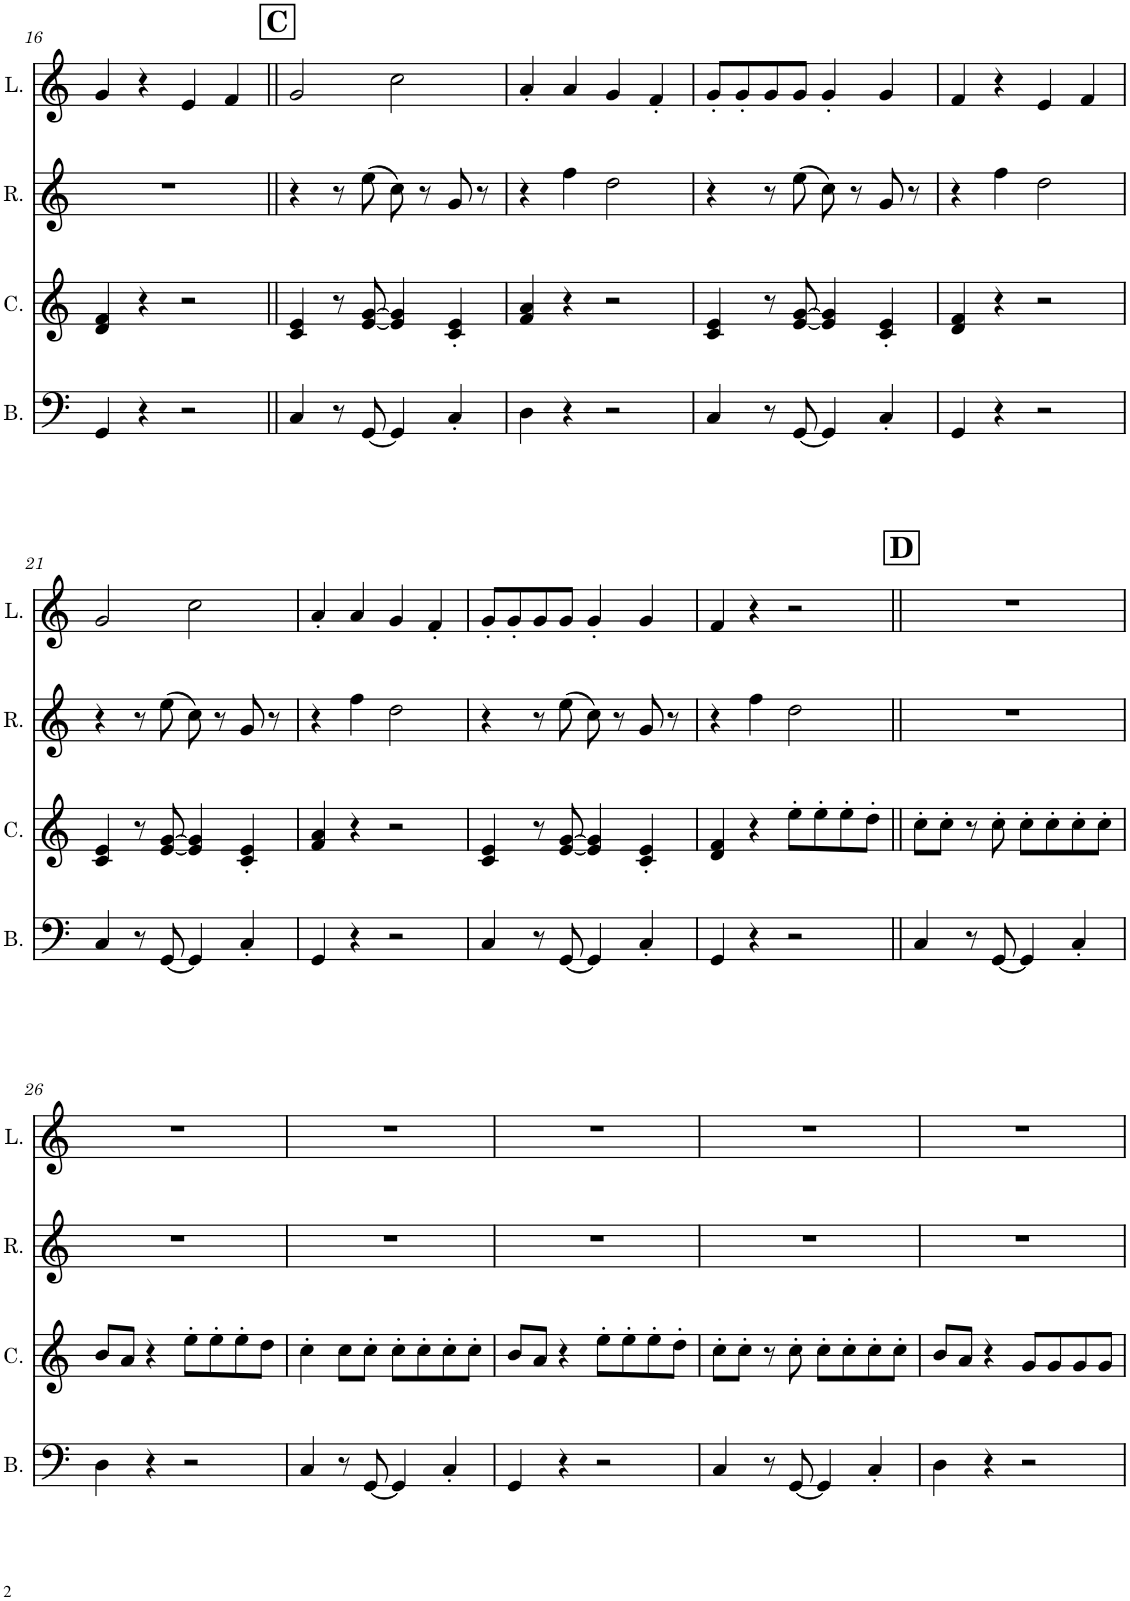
**kern	**kern	**kern	**kern
*part4	*part3	*part2	*part1
*staff4	*staff3	*staff2	*staff1
*I"Bass	*I"Chords	*I"Riff	*I"Lead
*I'B.	*I'C.	*I'R.	*I'L.
!!LO:PB:g=z
*clefF4	*clefG2	*clefG2	*clefG2
*	*Trd5c9	*Trd1c2	*Trd1c2
*k[]	*k[]	*k[]	*k[]
*M4/4	*M4/4	*M4/4	*M4/4
=16	=16	=16	=16
4GG/	4d/ 4f/	1r	4g/
4r	4r	.	4r
2r	2r	.	4e/
.	.	.	4f/
!!LO:REH:place=s1:a:B:cj:fs=14:t=C
=17||	=17||	=17||	=17||
4C/	4c/ 4e/	4r	2g/
8r	8r	8r	.
[8GG/	[8e/ [8g/	(8ee\	.
4GG/]	4e/] 4g/]	8cc\)	2cc\
.	.	8r	.
4C'/	4c/' 4e/'	8g/	.
.	.	8r	.
=18	=18	=18	=18
4D\	4f/ 4a/	4r	4a'/
4r	4r	4ff\	4a/
2r	2r	2dd\	4g/
.	.	.	4f'/
=19	=19	=19	=19
4C/	4c/ 4e/	4r	8g'/L
.	.	.	8g'/
8r	8r	8r	8g/
[8GG/	[8e/ [8g/	(8ee\	8g/J
4GG/]	4e/] 4g/]	8cc\)	4g'/
.	.	8r	.
4C'/	4c/' 4e/'	8g/	4g/
.	.	8r	.
=20	=20	=20	=20
4GG/	4d/ 4f/	4r	4f/
4r	4r	4ff\	4r
2r	2r	2dd\	4e/
.	.	.	4f/
!!LO:LB:g=z
=21	=21	=21	=21
4C/	4c/ 4e/	4r	2g/
8r	8r	8r	.
[8GG/	[8e/ [8g/	(8ee\	.
4GG/]	4e/] 4g/]	8cc\)	2cc\
.	.	8r	.
4C'/	4c/' 4e/'	8g/	.
.	.	8r	.
=22	=22	=22	=22
4GG/	4f/ 4a/	4r	4a'/
4r	4r	4ff\	4a/
2r	2r	2dd\	4g/
.	.	.	4f'/
=23	=23	=23	=23
4C/	4c/ 4e/	4r	8g'/L
.	.	.	8g'/
8r	8r	8r	8g/
[8GG/	[8e/ [8g/	(8ee\	8g/J
4GG/]	4e/] 4g/]	8cc\)	4g'/
.	.	8r	.
4C'/	4c/' 4e/'	8g/	4g/
.	.	8r	.
=24	=24	=24	=24
4GG/	4d/ 4f/	4r	4f/
4r	4r	4ff\	4r
2r	8ee'\L	2dd\	2r
.	8ee'\	.	.
.	8ee'\	.	.
.	8dd'\J	.	.
!!LO:REH:place=s1:a:B:cj:fs=14:t=D
=25||	=25||	=25||	=25||
4C/	8cc'\L	1r	1r
.	8cc'\J	.	.
8r	8r	.	.
[8GG/	8cc'\	.	.
4GG/]	8cc'\L	.	.
.	8cc'\	.	.
4C'/	8cc'\	.	.
.	8cc'\J	.	.
!!LO:LB:g=z
=26	=26	=26	=26
4D\	8b/L	1r	1r
.	8a/J	.	.
4r	4r	.	.
2r	8ee'\L	.	.
.	8ee'\	.	.
.	8ee'\	.	.
.	8dd\J	.	.
=27	=27	=27	=27
4C/	4cc'\	1r	1r
8r	8cc\L	.	.
[8GG/	8cc'\J	.	.
4GG/]	8cc'\L	.	.
.	8cc'\	.	.
4C'/	8cc'\	.	.
.	8cc'\J	.	.
=28	=28	=28	=28
4GG/	8b/L	1r	1r
.	8a/J	.	.
4r	4r	.	.
2r	8ee'\L	.	.
.	8ee'\	.	.
.	8ee'\	.	.
.	8dd'\J	.	.
=29	=29	=29	=29
4C/	8cc'\L	1r	1r
.	8cc'\J	.	.
8r	8r	.	.
[8GG/	8cc'\	.	.
4GG/]	8cc'\L	.	.
.	8cc'\	.	.
4C'/	8cc'\	.	.
.	8cc'\J	.	.
=30	=30	=30	=30
4D\	8b/L	1r	1r
.	8a/J	.	.
4r	4r	.	.
2r	8g/L	.	.
.	8g/	.	.
.	8g/	.	.
.	8g/J	.	.
=	=	=	=
*-	*-	*-	*-
